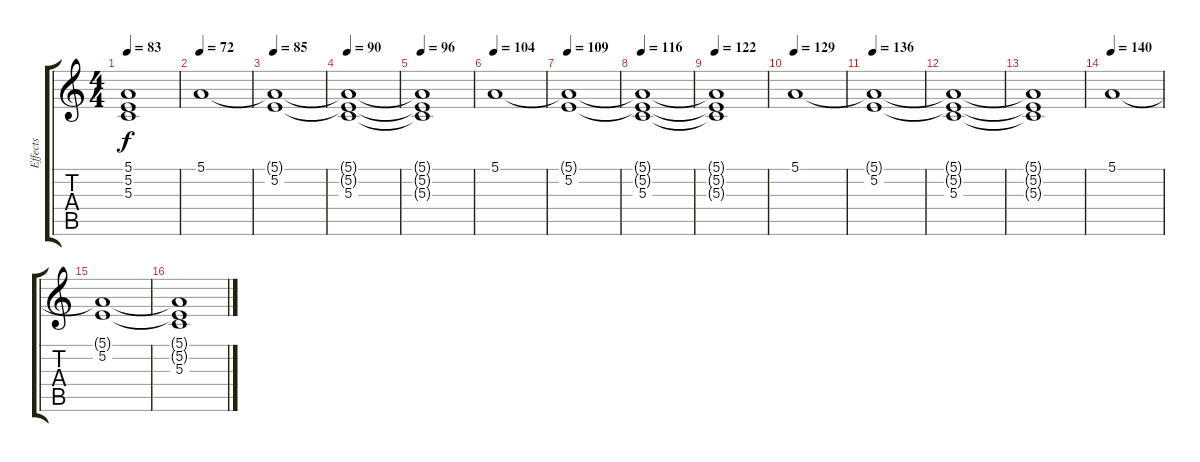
\track ("Effects" "Effects") {instrument gunshot}
\staff {score tabs}
\tuning (E4 B3 G3 D3 A2 E2) {hide}
\ts (4 4)
\tempo 83
\clef g2
\ks c
(5.1{t} 5.2{t} 5.3{t}).1{dy f} |
\tempo 72
5.1.1 |
\tempo 85
(5.1{t} 5.2).1 |
\tempo 90
(5.1{t} 5.2{t} 5.3).1 |
\tempo 96
(5.1{t} 5.2{t} 5.3{t}).1 |
\tempo 104
5.1.1 |
\tempo 109
(5.1{t} 5.2).1 |
\tempo 116
(5.1{t} 5.2{t} 5.3).1 |
\tempo 122
(5.1{t} 5.2{t} 5.3{t}).1 |
\tempo 129
5.1.1 |
\tempo 136
(5.1{t} 5.2).1 |
(5.1{t} 5.2{t} 5.3).1 |
(5.1{t} 5.2{t} 5.3{t}).1 |
\tempo 140
5.1.1 |
(5.1{t} 5.2).1 |
(5.1{t} 5.2{t} 5.3).1
